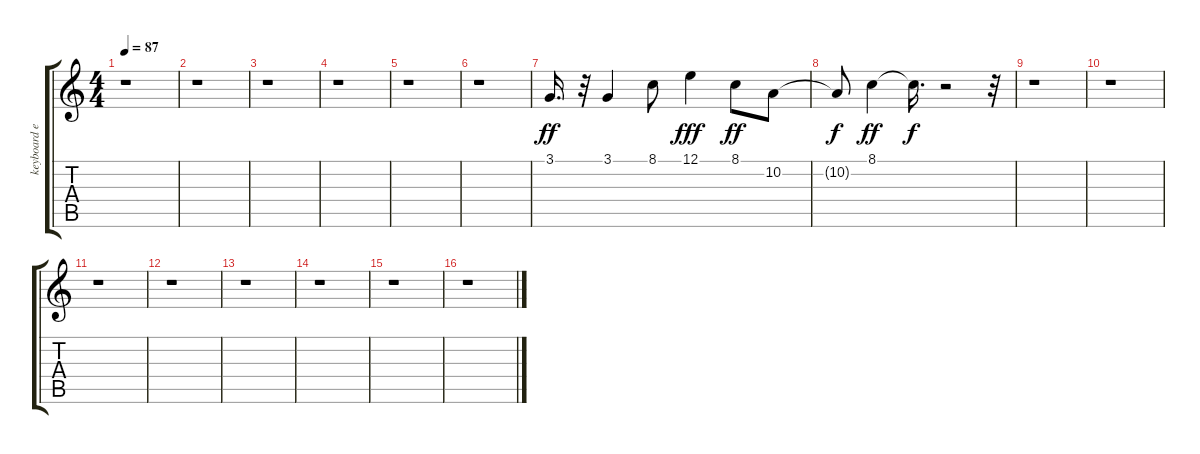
\track ("keyboard effect" "keyboard e") {instrument choiraahs}
\staff {score tabs}
\tuning (E4 B3 G3 D3 A2 E2) {hide}
\ts (4 4)
\tempo 87
\clef g2
\ks c
r.1{dy fff} |
r.1 |
r.1 |
r.1 |
r.1 |
r.1 |
3.1.16{d dy ff} r.32 3.1.4 8.1.8 12.1.4{dy fff} 8.1.8{dy ff} 10.2.8 |
10.2{t}.8{dy f} 8.1.4{dy ff} 8.1{t}.16{d dy f} r.2 r.32 |
r.1 |
r.1 |
r.1 |
r.1 |
r.1 |
r.1 |
r.1 |
r.1
